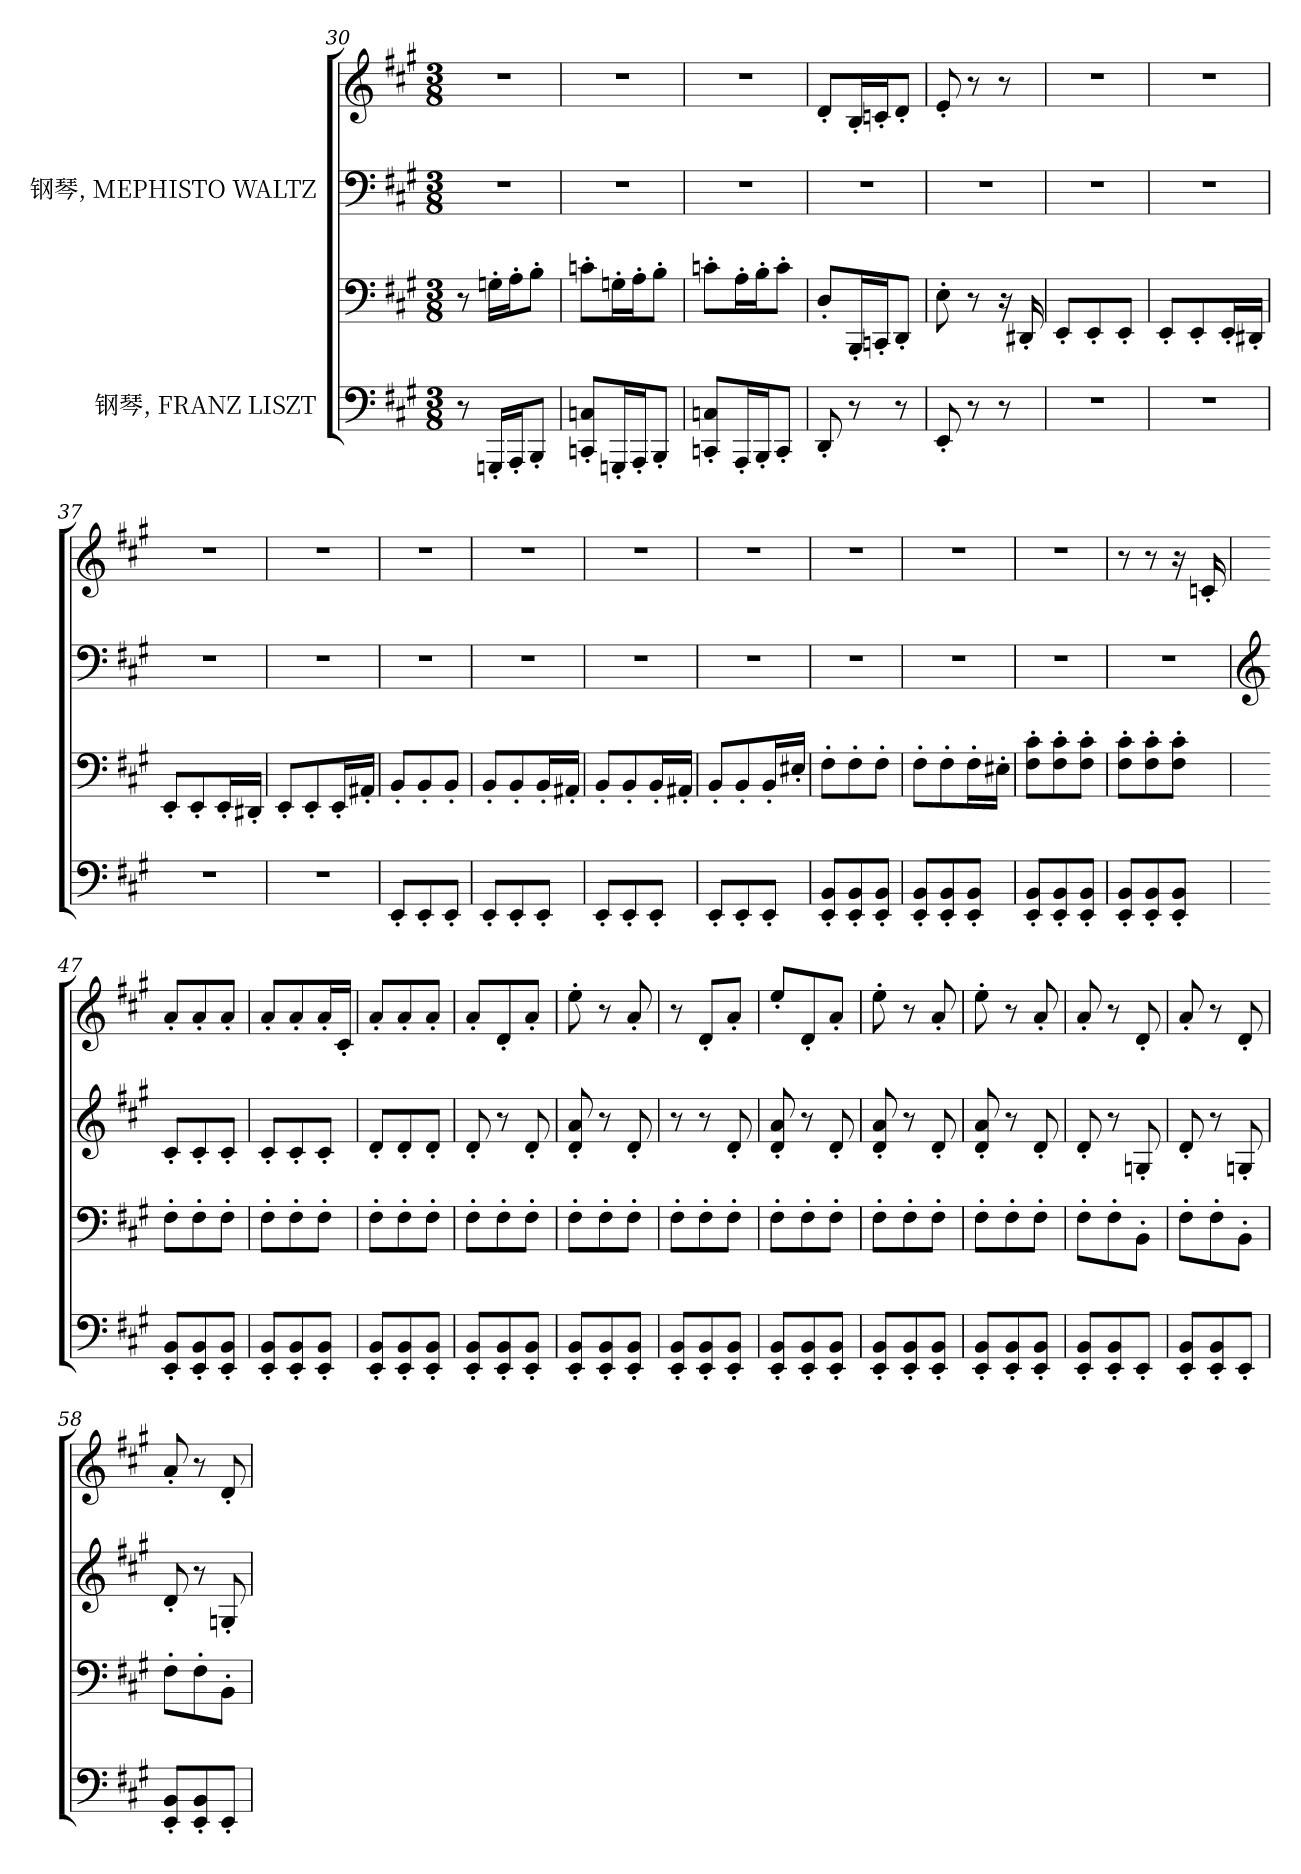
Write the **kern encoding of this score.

**kern	**kern	**kern	**kern
*part2	*part2	*part1	*part1
*staff4	*staff3	*staff2	*staff1
*I"钢琴, FRANZ LISZT	*	*I"钢琴, MEPHISTO WALTZ	*
*clefF4	*clefF4	*clefF4	*clefG2
*k[f#c#g#]	*k[f#c#g#]	*k[f#c#g#]	*k[f#c#g#]
*M3/8	*M3/8	*M3/8	*M3/8
=30	=30	=30	=30
8r	8r	4.r	4.r
16GGGn'/LL	16Gn'\LL	.	.
16AAA'/J	16A'\J	.	.
8BBB'/J	8B'\J	.	.
=31	=31	=31	=31
8CCn/' 8Cn/'L	8cn'\L	4.r	4.r
16GGGn'/L	16Gn'\L	.	.
16AAA'/J	16A'\J	.	.
8BBB'/J	8B'\J	.	.
=32	=32	=32	=32
8CCn/' 8Cn/'L	8cn'\L	4.r	4.r
16AAA'/L	16A'\L	.	.
16BBB'/J	16B'\J	.	.
8CC'/J	8c'\J	.	.
!!LO:LB:g=z
=33	=33	=33	=33
8DD'/	8D'/L	4.r	8d'/L
8r	16BBB'/L	.	16B'/L
.	16CCn'/J	.	16cn'/J
8r	8DD'/J	.	8d'/J
=34	=34	=34	=34
8EE'/	8E'\	4.r	8e'/
8r	8r	.	8r
8r	16r	.	8r
.	16DD#X'/	.	.
=35	=35	=35	=35
4.r	8EE'/L	4.r	4.r
.	8EE'/	.	.
.	8EE'/J	.	.
=36	=36	=36	=36
4.r	8EE'/L	4.r	4.r
.	8EE'/	.	.
.	16EE'/L	.	.
.	16DD#X'/JJ	.	.
=37	=37	=37	=37
4.r	8EE'/L	4.r	4.r
.	8EE'/	.	.
.	16EE'/L	.	.
.	16DD#X'/JJ	.	.
=38	=38	=38	=38
4.r	8EE'/L	4.r	4.r
.	8EE'/	.	.
.	16EE'/L	.	.
.	16AA#X'/JJ	.	.
!!LO:PB:g=z
=39	=39	=39	=39
8EE'/L	8BB'/L	4.r	4.r
8EE'/	8BB'/	.	.
8EE'/J	8BB'/J	.	.
=40	=40	=40	=40
8EE'/L	8BB'/L	4.r	4.r
8EE'/	8BB'/	.	.
8EE'/J	16BB'/L	.	.
.	16AA#X'/JJ	.	.
=41	=41	=41	=41
8EE'/L	8BB'/L	4.r	4.r
8EE'/	8BB'/	.	.
8EE'/J	16BB'/L	.	.
.	16AA#X'/JJ	.	.
=42	=42	=42	=42
8EE'/L	8BB'/L	4.r	4.r
8EE'/	8BB'/	.	.
8EE'/J	16BB'/L	.	.
.	16E#X'/JJ	.	.
=43	=43	=43	=43
8EE/' 8BB/'L	8F#'\L	4.r	4.r
8EE/' 8BB/'	8F#'\	.	.
8EE/' 8BB/'J	8F#'\J	.	.
=44	=44	=44	=44
8EE/' 8BB/'L	8F#'\L	4.r	4.r
8EE/' 8BB/'	8F#'\	.	.
8EE/' 8BB/'J	16F#'\L	.	.
.	16E#X'\JJ	.	.
!!LO:LB:g=z
=45	=45	=45	=45
8EE/' 8BB/'L	8F#\' 8c#\'L	4.r	4.r
8EE/' 8BB/'	8F#\' 8c#\'	.	.
8EE/' 8BB/'J	8F#\' 8c#\'J	.	.
=46	=46	=46	=46
8EE/' 8BB/'L	8F#\' 8c#\'L	4.r	8r
8EE/' 8BB/'	8F#\' 8c#\'	.	8r
8EE/' 8BB/'J	8F#\' 8c#\'J	.	16r
.	.	.	16cn'/
=47	=47	=47	=47
*	*	*clefG2	*
8EE/' 8BB/'L	8F#'\L	8c#'/L	8a'/L
8EE/' 8BB/'	8F#'\	8c#'/	8a'/
8EE/' 8BB/'J	8F#'\J	8c#'/J	8a'/J
=48	=48	=48	=48
8EE/' 8BB/'L	8F#'\L	8c#'/L	8a'/L
8EE/' 8BB/'	8F#'\	8c#'/	8a'/
8EE/' 8BB/'J	8F#'\J	8c#'/J	16a'/L
.	.	.	16c#'/JJ
=49	=49	=49	=49
8EE/' 8BB/'L	8F#'\L	8d'/L	8a'/L
8EE/' 8BB/'	8F#'\	8d'/	8a'/
8EE/' 8BB/'J	8F#'\J	8d'/J	8a'/J
=50	=50	=50	=50
8EE/' 8BB/'L	8F#'\L	8d'/	8a'/L
8EE/' 8BB/'	8F#'\	8r	8d'/
8EE/' 8BB/'J	8F#'\J	8d'/	8a'/J
=51	=51	=51	=51
8EE/' 8BB/'L	8F#'\L	8d/' 8a/'	8ee'\
8EE/' 8BB/'	8F#'\	8r	8r
8EE/' 8BB/'J	8F#'\J	8d'/	8a'/
!!LO:LB:g=z
=52	=52	=52	=52
8EE/' 8BB/'L	8F#'\L	8r	8r
8EE/' 8BB/'	8F#'\	8r	8d'/L
8EE/' 8BB/'J	8F#'\J	8d'/	8a'/J
=53	=53	=53	=53
8EE/' 8BB/'L	8F#'\L	8d/' 8a/'	8ee'/L
8EE/' 8BB/'	8F#'\	8r	8d'/
8EE/' 8BB/'J	8F#'\J	8d'/	8a'/J
=54	=54	=54	=54
8EE/' 8BB/'L	8F#'\L	8d/' 8a/'	8ee'\
8EE/' 8BB/'	8F#'\	8r	8r
8EE/' 8BB/'J	8F#'\J	8d'/	8a'/
=55	=55	=55	=55
8EE/' 8BB/'L	8F#'\L	8d/' 8a/'	8ee'\
8EE/' 8BB/'	8F#'\	8r	8r
8EE/' 8BB/'J	8F#'\J	8d'/	8a'/
=56	=56	=56	=56
8EE/' 8BB/'L	8F#'\L	8d'/	8a'/
8EE/' 8BB/'	8F#'\	8r	8r
8EE'/J	8BB'\J	8Gn'/	8d'/
=57	=57	=57	=57
8EE/' 8BB/'L	8F#'\L	8d'/	8a'/
8EE/' 8BB/'	8F#'\	8r	8r
8EE'/J	8BB'\J	8Gn'/	8d'/
=58	=58	=58	=58
8EE/' 8BB/'L	8F#'\L	8d'/	8a'/
8EE/' 8BB/'	8F#'\	8r	8r
8EE'/J	8BB'\J	8Gn'/	8d'/
=	=	=	=
*-	*-	*-	*-
